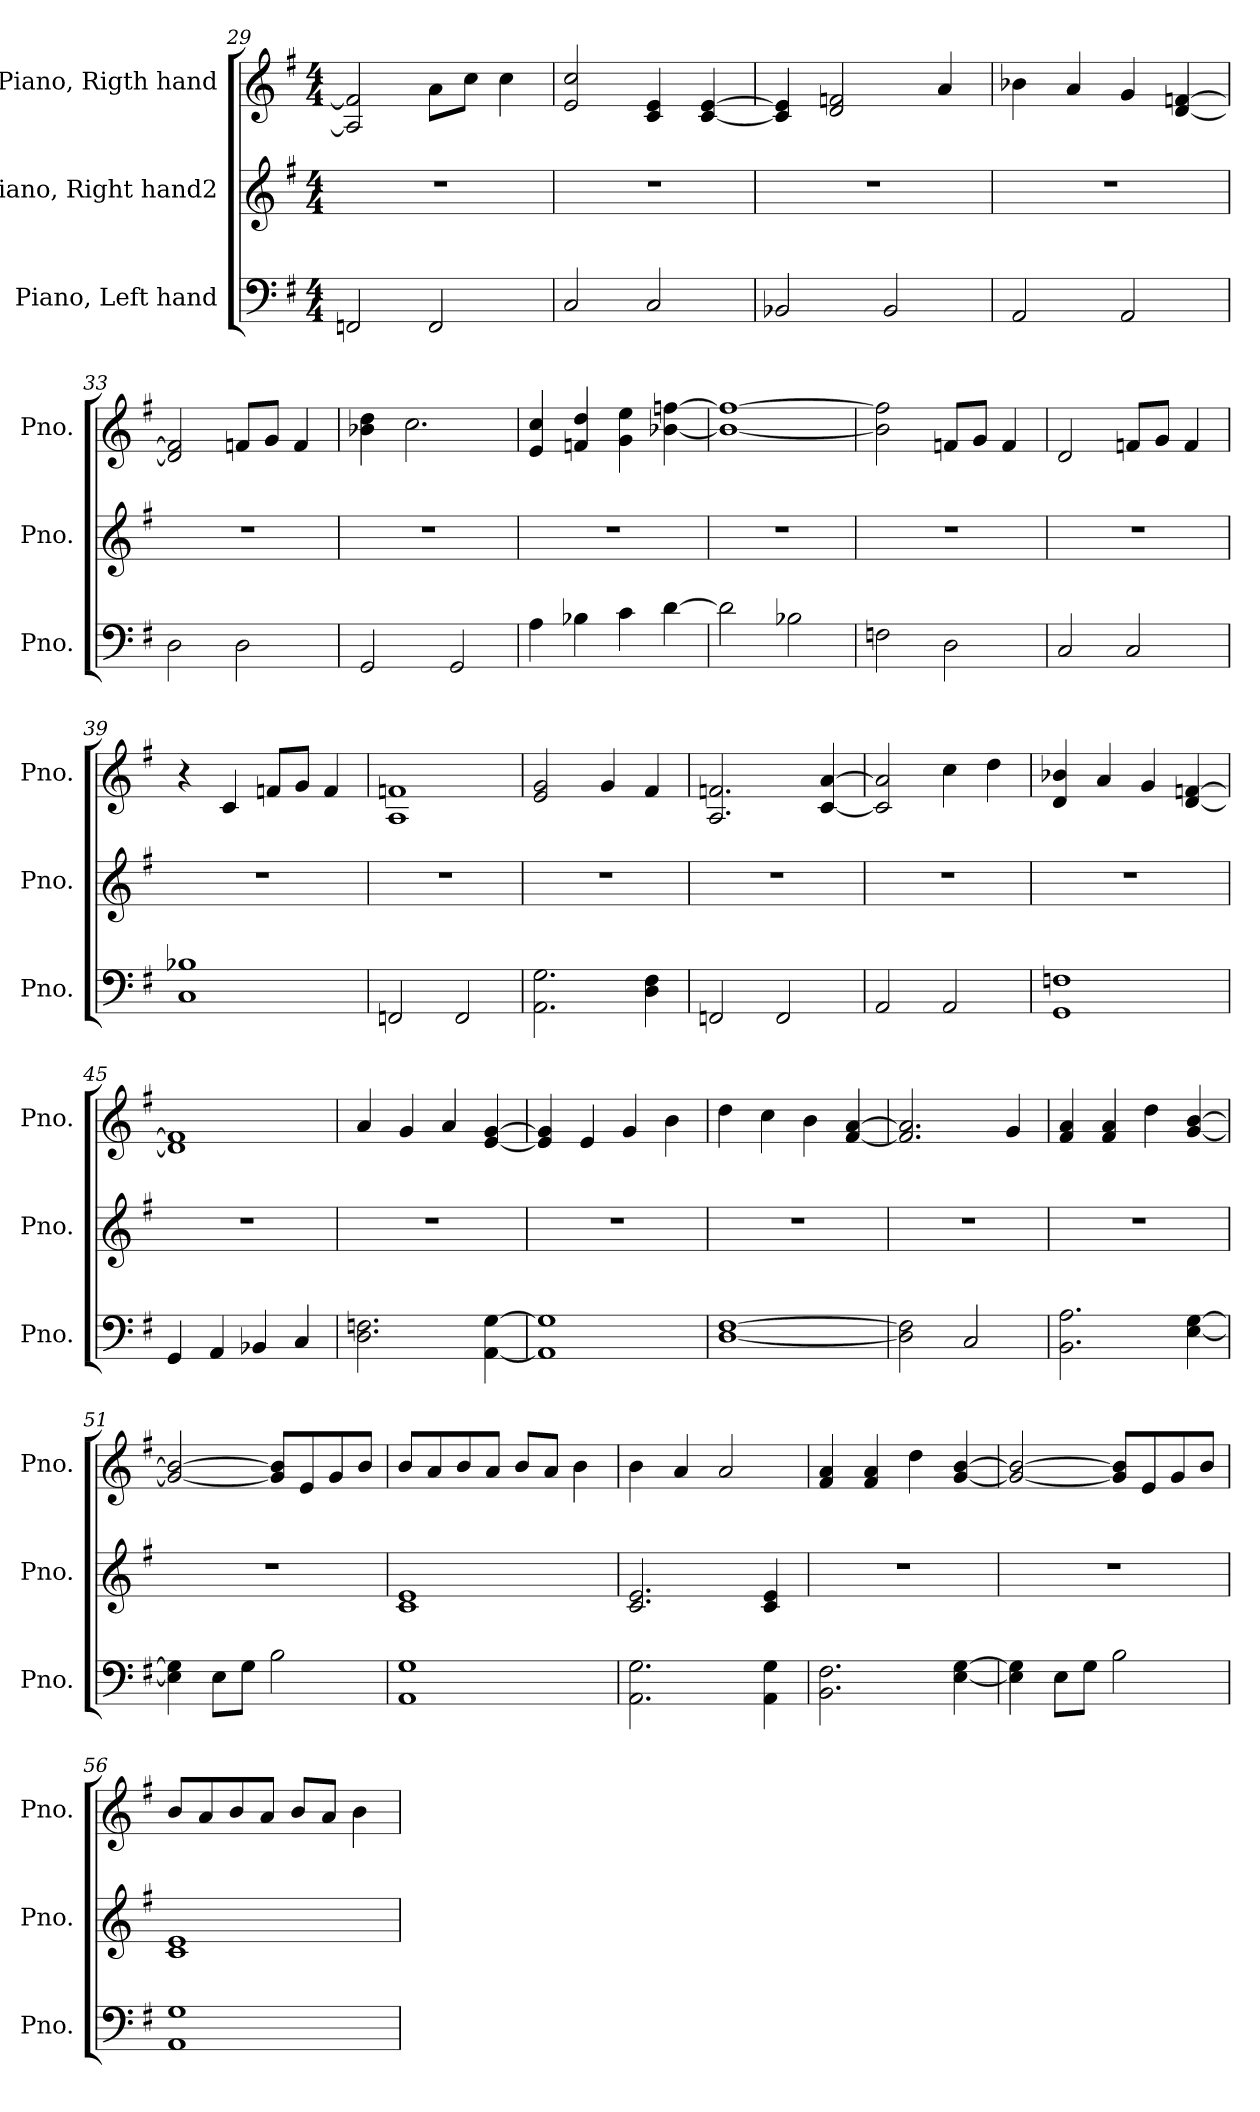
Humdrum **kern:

**kern	**kern	**kern
*part3	*part2	*part1
*staff3	*staff2	*staff1
*I"Piano, Left hand	*I"Piano, Right hand2	*I"Piano, Rigth hand
*I'Pno.	*I'Pno.	*I'Pno.
*clefF4	*clefG2	*clefG2
*k[f#]	*k[f#]	*k[f#]
*M4/4	*M4/4	*M4/4
=29	=29	=29
2FFn/	1r	2A/] 2f/]
2FF/	.	8a\L
.	.	8cc\J
.	.	4cc\
=30	=30	=30
2C/	1r	2e/ 2cc/
2C/	.	4c/ 4e/
.	.	[4c/ [4e/
=31	=31	=31
2BB-X/	1r	4c/] 4e/]
.	.	2d/ 2fn/
2BB-/	.	.
.	.	4a/
=32	=32	=32
2AA/	1r	4b-X\
.	.	4a/
2AA/	.	4g/
.	.	[4d/ [4fn/
=33	=33	=33
2D\	1r	2d/] 2f/]
2D\	.	8fn/L
.	.	8g/J
.	.	4f/
=34	=34	=34
2GG/	1r	4b-X\ 4dd\
.	.	2.cc\
2GG/	.	.
=35	=35	=35
4A\	1r	4e/ 4cc/
4B-X\	.	4fn/ 4dd/
4c\	.	4g\ 4ee\
[4d\	.	[4b-X\ [4ffn\
!!LO:LB:g=z
=36	=36	=36
2d\]	1r	1b-_ 1ff_
2B-X\	.	.
=37	=37	=37
2Fn\	1r	2b-\] 2ff\]
2D\	.	8fn/L
.	.	8g/J
.	.	4f/
=38	=38	=38
2C/	1r	2d/
2C/	.	8fn/L
.	.	8g/J
.	.	4f/
=39	=39	=39
1C 1B-X	1r	4r
.	.	4c/
.	.	8fn/L
.	.	8g/J
.	.	4f/
=40	=40	=40
2FFn/	1r	1A 1fn
2FF/	.	.
=41	=41	=41
2.AA\ 2.G\	1r	2e/ 2g/
.	.	4g/
4D\ 4F#\	.	4f#/
=42	=42	=42
2FFn/	1r	2.A/ 2.fn/
2FF/	.	.
.	.	[4c/ [4a/
=43	=43	=43
2AA/	1r	2c/] 2a/]
2AA/	.	4cc\
.	.	4dd\
=44	=44	=44
1GG 1Fn	1r	4d/ 4b-X/
.	.	4a/
.	.	4g/
.	.	[4d/ [4fn/
!!LO:LB:g=z
=45	=45	=45
4GG/	1r	1d] 1f]
4AA/	.	.
4BB-X/	.	.
4C/	.	.
=46	=46	=46
2.D\ 2.Fn\	1r	4a/
.	.	4g/
.	.	4a/
[4AA\ [4G\	.	[4e/ [4g/
=47	=47	=47
1AA] 1G]	1r	4e/] 4g/]
.	.	4e/
.	.	4g/
.	.	4b\
=48	=48	=48
[1D [1F#	1r	4dd\
.	.	4cc\
.	.	4b\
.	.	[4f#/ [4a/
=49	=49	=49
2D\] 2F#\]	1r	2.f#/] 2.a/]
2C/	.	.
.	.	4g/
=50	=50	=50
2.BB\ 2.A\	1r	4f#/ 4a/
.	.	4f#/ 4a/
.	.	4dd\
[4E\ [4G\	.	[4g/ [4b/
=51	=51	=51
4E\] 4G\]	1r	2g/_ 2b/_
8E\L	.	.
8G\J	.	.
2B\	.	8g/] 8b/]L
.	.	8e/
.	.	8g/
.	.	8b/J
!!LO:LB:g=z
=52	=52	=52
1AA 1G	1c 1e	8b/L
.	.	8a/
.	.	8b/
.	.	8a/J
.	.	8b/L
.	.	8a/J
.	.	4b\
=53	=53	=53
2.AA\ 2.G\	2.c/ 2.e/	4b\
.	.	4a/
.	.	2a/
4AA\ 4G\	4c/ 4e/	.
=54	=54	=54
2.BB\ 2.F#\	1r	4f#/ 4a/
.	.	4f#/ 4a/
.	.	4dd\
[4E\ [4G\	.	[4g/ [4b/
=55	=55	=55
4E\] 4G\]	1r	2g/_ 2b/_
8E\L	.	.
8G\J	.	.
2B\	.	8g/] 8b/]L
.	.	8e/
.	.	8g/
.	.	8b/J
=56	=56	=56
1AA 1G	1c 1e	8b/L
.	.	8a/
.	.	8b/
.	.	8a/J
.	.	8b/L
.	.	8a/J
.	.	4b\
=	=	=
*-	*-	*-
